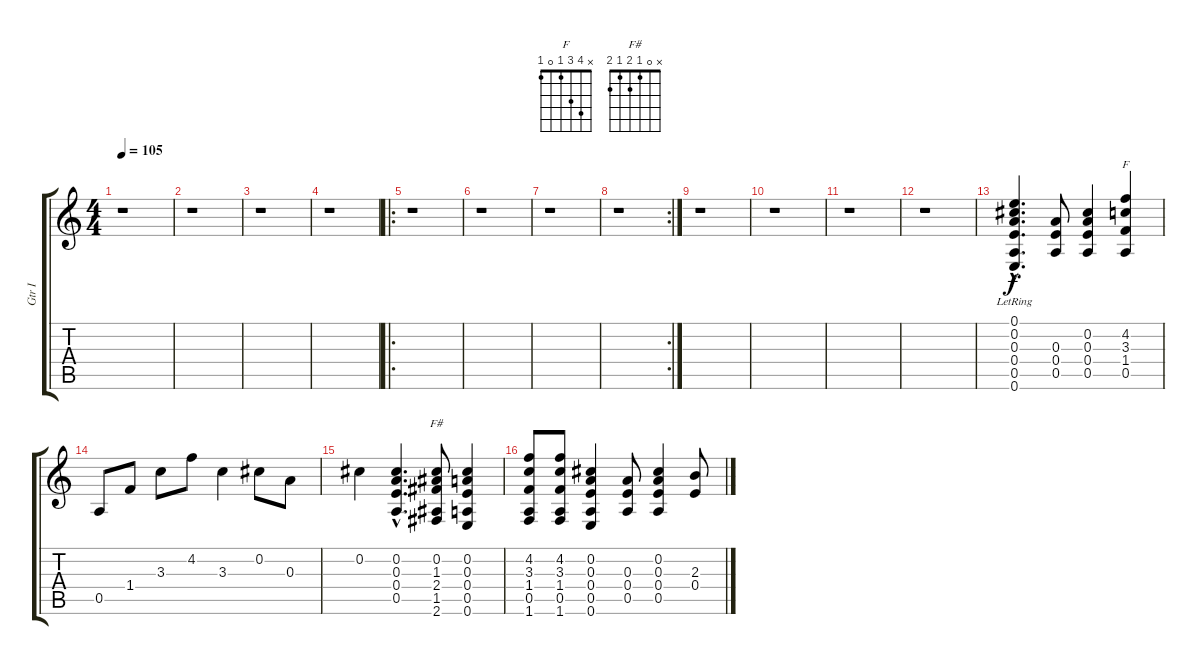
\track ("Gtr I" "Gtr I") {instrument acousticguitarsteel}
\staff {score tabs}
\tuning (E4 Db4 A3 E3 A2 E2) {hide}
\chord ("F" x 4 3 1 0 1)
\chord ("F#" x 0 1 2 1 2)
\ts (4 4)
\tempo 105
\clef g2
\ks c
r.1{dy f instrument acousticguitarsteel} |
r.1 |
r.1 |
r.1 |
\ro
r.1 |
r.1 |
r.1 |
\rc 2
r.1 |
r.1 |
r.1 |
r.1 |
r.1 |
(0.1{hac} 0.2{hac} 0.3{hac} 0.4{hac} 0.5{hac} 0.6{hac lr}).4{d} (0.3 0.4 0.5).8 (0.2 0.3 0.4 0.5).4 (4.2 3.3 1.4 0.5).4{ch "F"} |
0.5.8 1.4.8 3.3.8 4.2.8 3.3.4 0.2.8 0.3.8 |
0.2.4 (0.2{hac} 0.3{hac} 0.4{hac} 0.5{hac}).4{d} (0.2 1.3 2.4 1.5 2.6).8{ch "F#"} (0.2 0.3 0.4 0.5 0.6).4 |
(4.2 3.3 1.4 0.5 1.6).8 (4.2 3.3 1.4 0.5 1.6).8 (0.2 0.3 0.4 0.5 0.6).4 (0.3 0.4 0.5).8 (0.2 0.3 0.4 0.5).4 (2.3 0.4).8
